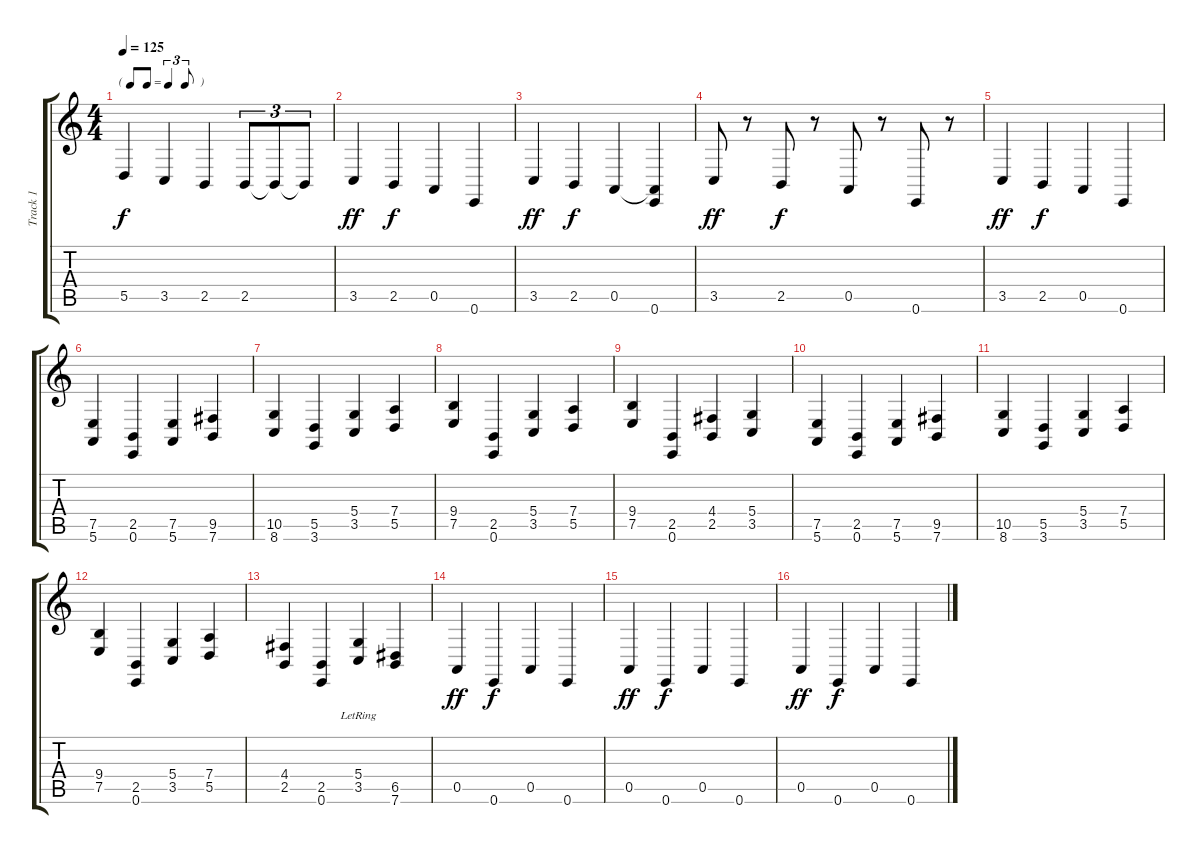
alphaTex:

\track ("Track 1" "Track 1") {instrument cello}
\staff {score tabs}
\tuning (E4 B3 G3 D3 A2 E2) {hide}
\ts (4 4)
\tf triplet8th
\tempo 125
\clef g2
\ks c
5.5.4{dy f} 3.5.4 2.5.4 2.5.8{tu (3 2)} 2.5{t}.8{tu (3 2)} 2.5{t}.8{tu (3 2)} |
3.5.4{dy ff} 2.5.4{dy f} 0.5.4 0.6.4 |
3.5.4{dy ff} 2.5.4{dy f} 0.5.4 (0.5{t} 0.6).4 |
3.5.8{dy ff} r.8 2.5.8{dy f} r.8 0.5.8 r.8 0.6.8 r.8 |
3.5.4{dy ff} 2.5.4{dy f} 0.5.4 0.6.4 |
(7.5 5.6).4{instrument cello} (2.5 0.6).4 (7.5 5.6).4 (9.5 7.6).4 |
(10.5 8.6).4 (5.5 3.6).4 (5.4 3.5).4 (7.4 5.5).4 |
(9.4 7.5).4 (2.5 0.6).4 (5.4 3.5).4 (7.4 5.5).4 |
(9.4 7.5).4 (2.5 0.6).4 (4.4 2.5).4 (5.4 3.5).4 |
(7.5 5.6).4 (2.5 0.6).4 (7.5 5.6).4 (9.5 7.6).4 |
(10.5 8.6).4 (5.5 3.6).4 (5.4 3.5).4 (7.4 5.5).4 |
(9.4 7.5).4 (2.5 0.6).4 (5.4 3.5).4 (7.4 5.5).4 |
(4.4 2.5).4 (2.5 0.6).4 (5.4 3.5{lr}).4 (6.5 7.6).4 |
0.5.4{dy ff} 0.6.4{dy f} 0.5.4 0.6.4 |
0.5.4{dy ff} 0.6.4{dy f} 0.5.4 0.6.4 |
0.5.4{dy ff} 0.6.4{dy f} 0.5.4 0.6.4
